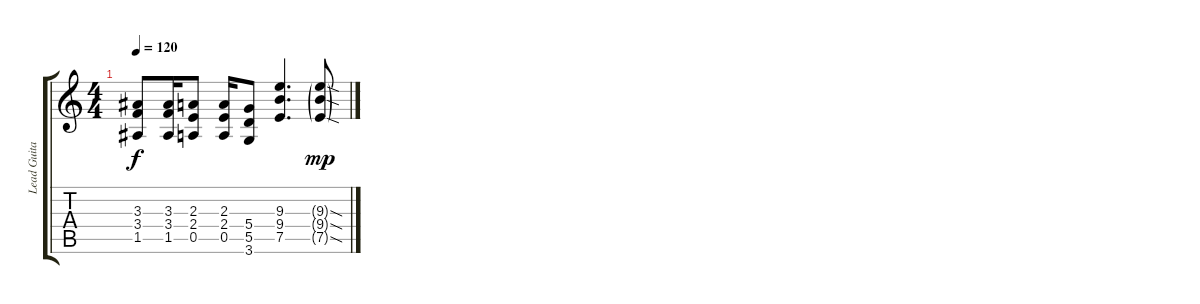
\track ("Lead Guitar" "Lead Guita") {instrument distortionguitar}
\staff {score tabs}
\tuning (E4 B3 G3 D3 A2 E2) {hide}
\ts (4 4)
\tempo 120
\clef g2
\ks c
(3.3 3.4 1.5).8{dy f} (3.3 3.4 1.5).16 (2.3 2.4 0.5).8 (2.3 2.4 0.5).16 (5.4 5.5 3.6).8 (9.3 9.4 7.5).4{d} (9.3{sod g} 9.4{sod g} 7.5{sod g}).8{dy mp}
